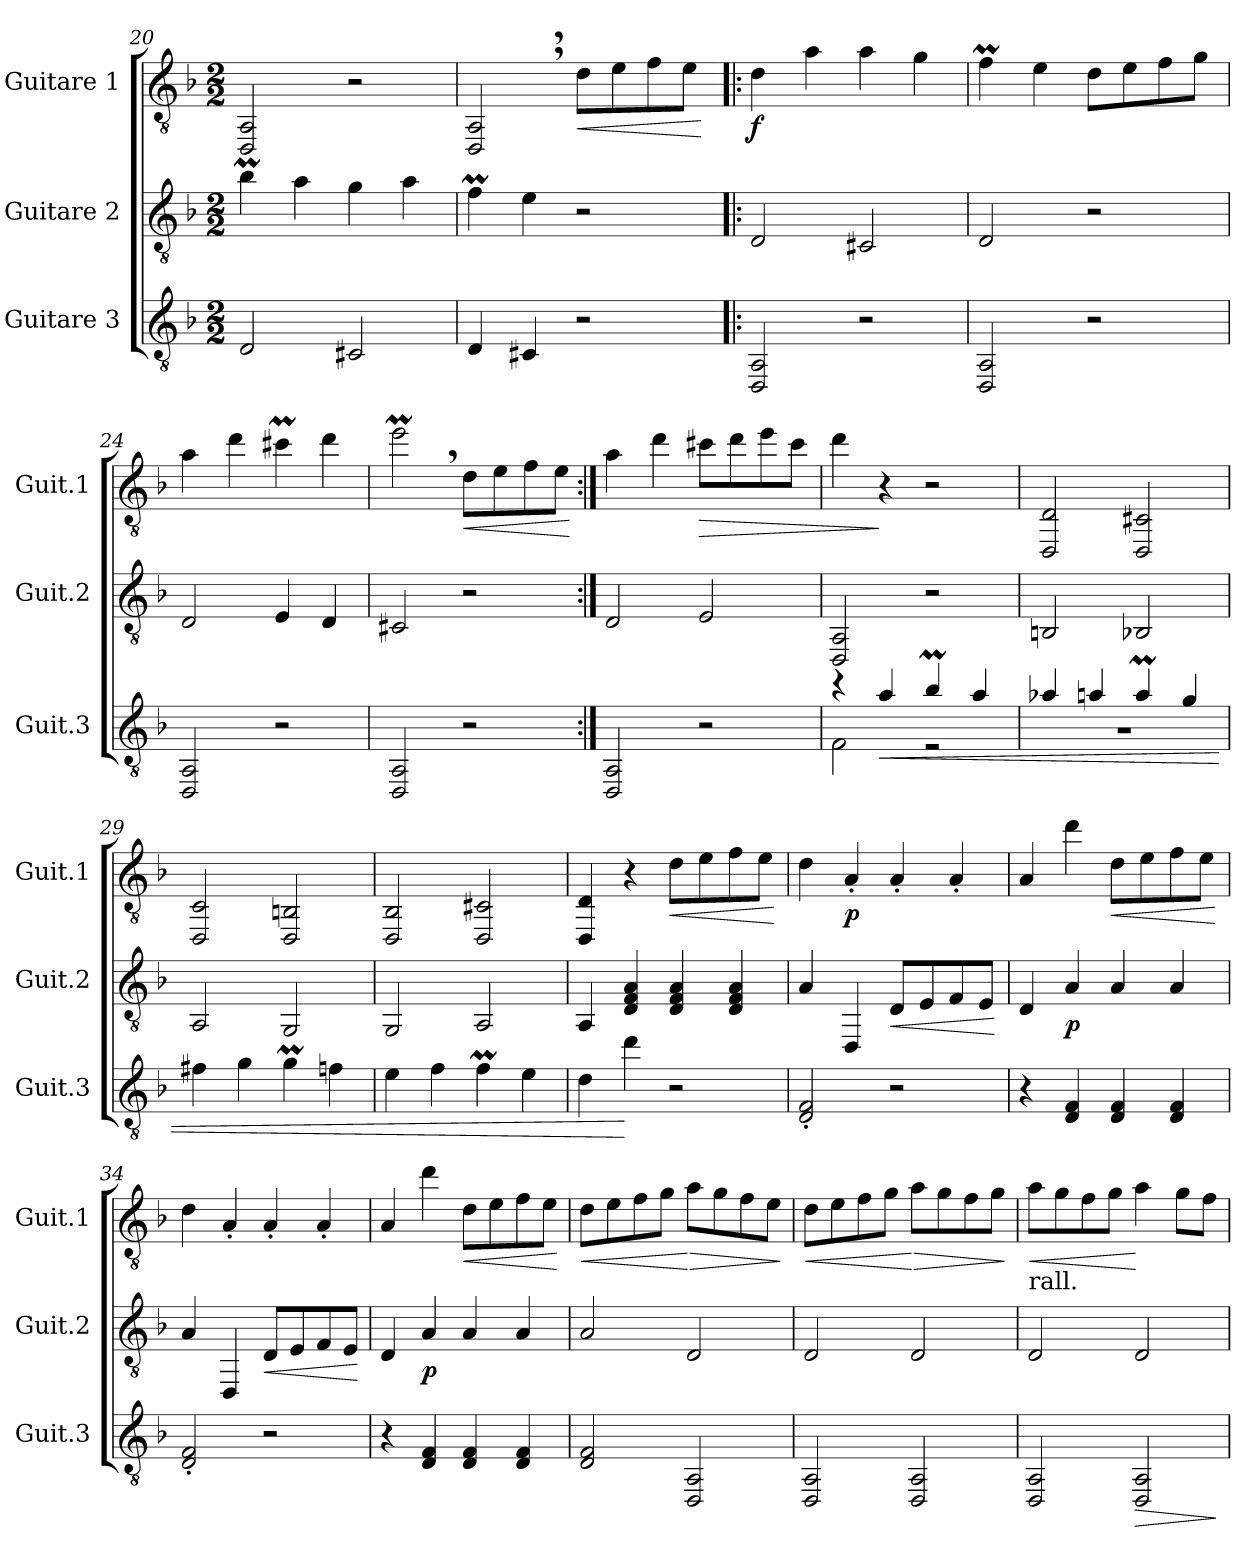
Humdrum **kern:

**kern	**dynam	**kern	**dynam	**kern	**dynam
*part3	*part3	*part2	*part2	*part1	*part1
*staff3	*staff3	*staff2	*staff2	*staff1	*staff1
*I"Guitare 3	*	*I"Guitare 2	*	*I"Guitare 1	*
*I'Guit.3	*	*I'Guit.2	*	*I'Guit.1	*
*clefGv2	*	*clefGv2	*	*clefGv2	*
*k[b-]	*	*k[b-]	*	*k[b-]	*
*M2/2	*	*M2/2	*	*M2/2	*
=20	=20	=20	=20	=20	=20
2D/	.	4b-M\	.	2DD/ 2AA/	.
.	.	4a\	.	.	.
2C#X/	.	4g\	.	2r	.
.	.	4a\	.	.	.
=21	=21	=21	=21	=21	=21
4D/	.	4fM\	.	2DD/, 2AA/,	.
4C#X/	.	4e\	.	.	.
!	!	!	!	!	!LO:HP:b
2r	.	2r	.	8d\L	<
.	.	.	.	8e\	.
.	.	.	.	8f\	.
.	.	.	.	8e\J	.
.	.	.	.	.	[
=22!|:	=22!|:	=22!|:	=22!|:	=22!|:	=22!|:
!	!	!	!	!	!LO:DY:b
2DD/ 2AA/	.	2D/	.	4d\	f
.	.	.	.	4a\	.
2r	.	2C#X/	.	4a\	.
.	.	.	.	4g\	.
!!LO:LB:g=z
=23	=23	=23	=23	=23	=23
2DD/ 2AA/	.	2D/	.	4fM\	.
.	.	.	.	4e\	.
2r	.	2r	.	8d\L	.
.	.	.	.	8e\	.
.	.	.	.	8f\	.
.	.	.	.	8g\J	.
=24	=24	=24	=24	=24	=24
2DD/ 2AA/	.	2D/	.	4a\	.
.	.	.	.	4dd\	.
2r	.	4E/	.	4cc#Xm\	.
.	.	4D/	.	4dd\	.
=25	=25	=25	=25	=25	=25
2DD/ 2AA/	.	2C#X/	.	2eem,\	.
!	!	!	!	!	!LO:HP:b
2r	.	2r	.	8d\L	<
.	.	.	.	8e\	.
.	.	.	.	8f\	.
.	.	.	.	8e\J	.
.	.	.	.	.	[
=26:|!	=26:|!	=26:|!	=26:|!	=26:|!	=26:|!
2DD/ 2AA/	.	2D/	.	4a\	.
.	.	.	.	4dd\	.
!	!	!	!	!	!LO:HP:b
2r	.	2E/	.	8cc#X\L	>
.	.	.	.	8dd\	.
.	.	.	.	8ee\	.
.	.	.	.	8cc#\J	.
=27	=27	=27	=27	=27	=27
*^	*	*	*	*	*
4r	2F\	.	2DD/ 2AA/	.	4dd\	.
!	!	!LO:HP:b	!	!	!	!
4a/	.	<	.	.	4r	]
*	*	*	*	*	*MM100	*
4b-M/	2r	.	2r	.	2r	.
4a/	.	.	.	.	.	.
=28	=28	=28	=28	=28	=28	=28
4a-X/	1r	.	2BBn/	.	2DD/ 2D/	.
4an/	.	.	.	.	.	.
4am/	.	.	2BB-X/	.	2DD/ 2C#X/	.
4g/	.	.	.	.	.	.
*v	*v	*	*	*	*	*
!!LO:LB:g=z
=29	=29	=29	=29	=29	=29
4f#X\	.	2AA/	.	2DD/ 2C/	.
4g\	.	.	.	.	.
4gM\	.	2GG/	.	2DD/ 2BBn/	.
4fn\	.	.	.	.	.
=30	=30	=30	=30	=30	=30
4e\	.	2GG/	.	2DD/ 2BB-/	.
4f\	.	.	.	.	.
4fM\	.	2AA/	.	2DD/ 2C#X/	.
4e\	.	.	.	.	.
=31	=31	=31	=31	=31	=31
4d\	.	4AA/	.	4DD/ 4D/	.
4dd\	[	4D/ 4F/ 4A/	.	4r	.
*	*	*	*	*MM120	*
!	!	!	!	!	!LO:HP:b
2r	.	4D/ 4F/ 4A/	.	8d\L	<
.	.	.	.	8e\	.
.	.	4D/ 4F/ 4A/	.	8f\	.
.	.	.	.	8e\J	.
.	.	.	.	.	[
=32	=32	=32	=32	=32	=32
2D/' 2F/'	.	4A/	.	4d\	.
!	!	!	!	!	!LO:DY:b
.	.	4DD/	.	4A'/	p
!	!	!	!LO:HP:b	!	!
2r	.	8D/L	<	4A'/	.
.	.	8E/	.	.	.
.	.	8F/	.	4A'/	.
.	.	8E/J	.	.	.
.	.	.	[	.	.
=33	=33	=33	=33	=33	=33
4r	.	4D/	.	4A/	.
!	!	!	!LO:DY:b	!	!
4D/ 4F/	.	4A/	p	4dd\	.
!	!	!	!	!	!LO:HP:b
4D/ 4F/	.	4A/	.	8d\L	<
.	.	.	.	8e\	.
4D/ 4F/	.	4A/	.	8f\	.
.	.	.	.	8e\J	.
.	.	.	.	.	[
=34	=34	=34	=34	=34	=34
2D/' 2F/'	.	4A/	.	4d\	.
.	.	4DD/	.	4A'/	.
!	!	!	!LO:HP:b	!	!
2r	.	8D/L	<	4A'/	.
.	.	8E/	.	.	.
.	.	8F/	.	4A'/	.
.	.	8E/J	.	.	.
.	.	.	[	.	.
!!LO:LB:g=z
=35	=35	=35	=35	=35	=35
4r	.	4D/	.	4A/	.
!	!	!	!LO:DY:b	!	!
4D/ 4F/	.	4A/	p	4dd\	.
!	!	!	!	!	!LO:HP:b
4D/ 4F/	.	4A/	.	8d\L	<
.	.	.	.	8e\	.
4D/ 4F/	.	4A/	.	8f\	.
.	.	.	.	8e\J	.
.	.	.	.	.	[
=36	=36	=36	=36	=36	=36
!	!	!	!	!	!LO:HP:b
2D/ 2F/	.	2A/	.	8d\L	<
.	.	.	.	8e\	.
.	.	.	.	8f\	.
.	.	.	.	8g\J	.
!	!	!	!	!	!LO:HP:n=1:b
2DD/ 2AA/	.	2D/	.	8a\L	[ >
.	.	.	.	8g\	.
.	.	.	.	8f\	.
.	.	.	.	8e\J	.
.	.	.	.	.	]
=37	=37	=37	=37	=37	=37
!	!	!	!	!	!LO:HP:b
2DD/ 2AA/	.	2D/	.	8d\L	<
.	.	.	.	8e\	.
.	.	.	.	8f\	.
.	.	.	.	8g\J	.
!	!	!	!	!	!LO:HP:n=1:b
2DD/ 2AA/	.	2D/	.	8a\L	[ >
.	.	.	.	8g\	.
.	.	.	.	8f\	.
.	.	.	.	8g\J	.
.	.	.	.	.	]
=38	=38	=38	=38	=38	=38
!	!	!	!	!LO:TX:b:t=rall.	!
!	!	!	!	!	!LO:HP:b
2DD/ 2AA/	.	2D/	.	8a\L	<
.	.	.	.	8g\	.
.	.	.	.	8f\	.
.	.	.	.	8g\J	.
!	!LO:HP:b	!	!	!	!
2DD/ 2AA/	>	2D/	.	4a\	[
.	.	.	.	8g\L	.
.	.	.	.	8f\J	.
.	]	.	.	.	.
=	=	=	=	=	=
*-	*-	*-	*-	*-	*-
